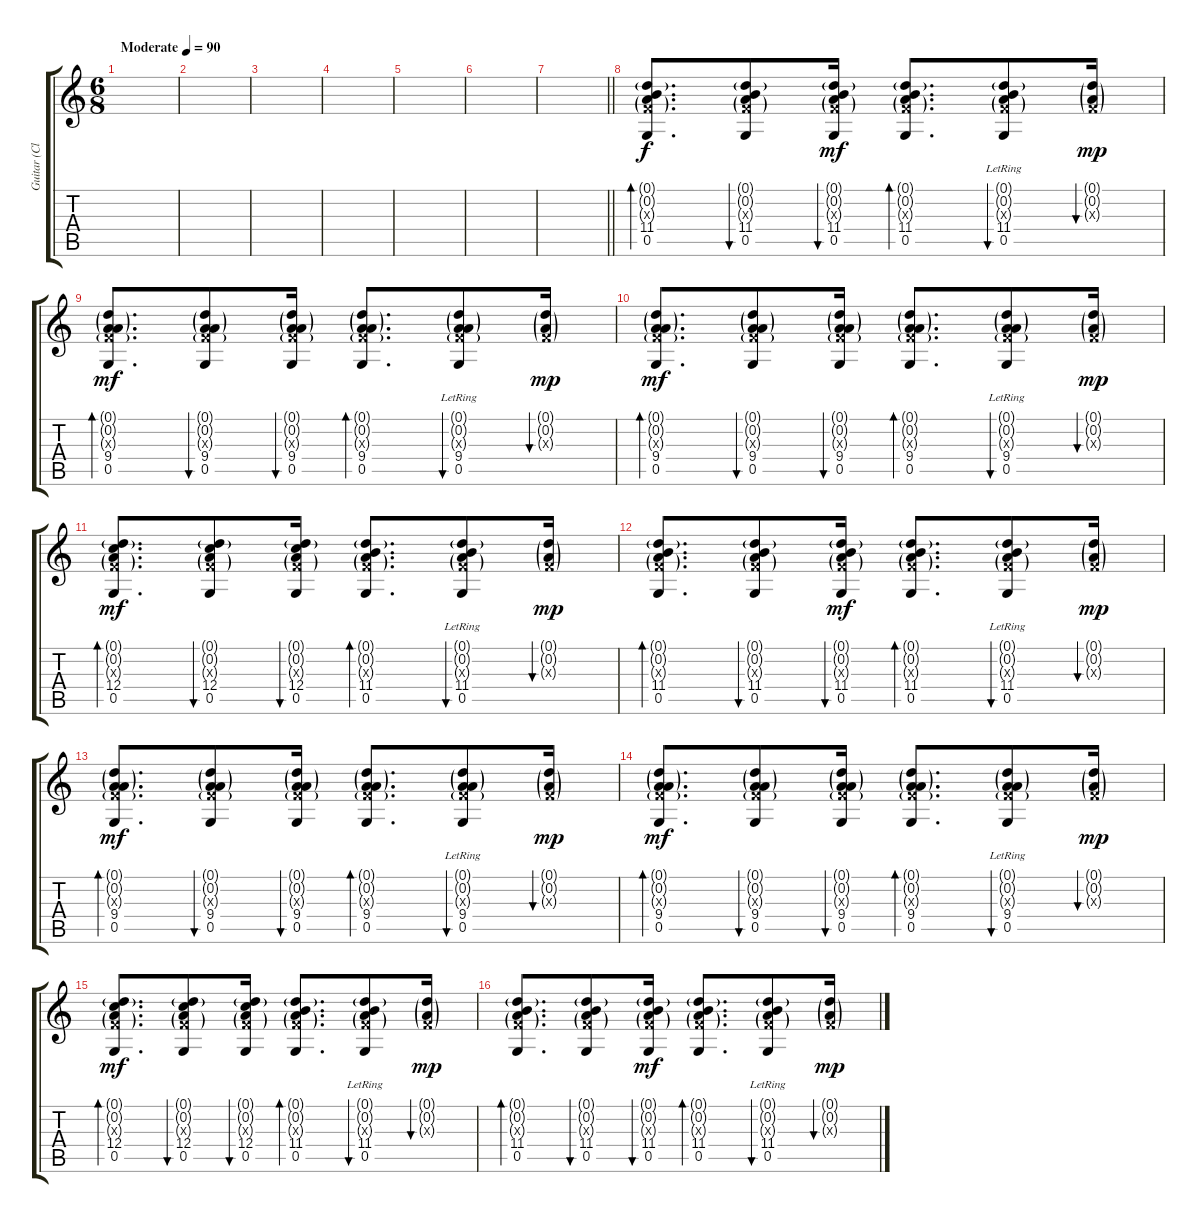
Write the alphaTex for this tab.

\track ("Guitar (Clean)" "Guitar (Cl") {instrument electricguitarclean}
\staff {score tabs}
\tuning (D4 A3 F3 C3 G2 D2) {hide}
\ts (6 8)
\tempo (90 "Moderate")
\clef g2
\ks c
|
|
|
|
|
|
\barLineRight lightlight
|
(0.1{g} 0.2{g} 0.3{g x} 11.4 0.5).8{d bd 120} (0.1{g} 0.2{g} 0.3{g x} 11.4 0.5).8{bu 60} (0.1{g} 0.2{g} 0.3{g x} 11.4 0.5).16{bu 60 dy mf} (0.1{g} 0.2{g} 0.3{g x} 11.4 0.5).8{d bd 60} (0.1{g} 0.2{g} 0.3{g x} 11.4{lr} 0.5{lr}).8{bu 60} (0.1{g} 0.2{g} 0.3{g x}).16{bu 60 dy mp} |
(0.1{g} 0.2{g} 0.3{g x} 9.4 0.5).8{d bd 60 dy mf} (0.1{g} 0.2{g} 0.3{g x} 9.4 0.5).8{bu 60} (0.1{g} 0.2{g} 0.3{g x} 9.4 0.5).16{bu 60} (0.1{g} 0.2{g} 0.3{g x} 9.4 0.5).8{d bd 60} (0.1{g} 0.2{g} 0.3{g x} 9.4{lr} 0.5{lr}).8{bu 60} (0.1{g} 0.2{g} 0.3{g x}).16{bu 60 dy mp} |
(0.1{g} 0.2{g} 0.3{g x} 9.4 0.5).8{d bd 60 dy mf} (0.1{g} 0.2{g} 0.3{g x} 9.4 0.5).8{bu 60} (0.1{g} 0.2{g} 0.3{g x} 9.4 0.5).16{bu 60} (0.1{g} 0.2{g} 0.3{g x} 9.4 0.5).8{d bd 60} (0.1{g} 0.2{g} 0.3{g x} 9.4{lr} 0.5{lr}).8{bu 60} (0.1{g} 0.2{g} 0.3{g x}).16{bu 60 dy mp} |
(0.1{g} 0.2{g} 0.3{g x} 12.4 0.5).8{d bd 60 dy mf} (0.1{g} 0.2{g} 0.3{g x} 12.4 0.5).8{bu 60} (0.1{g} 0.2{g} 0.3{g x} 12.4 0.5).16{bu 60} (0.1{g} 0.2{g} 0.3{g x} 11.4 0.5).8{d bd 60} (0.1{g} 0.2{g} 0.3{g x} 11.4{lr} 0.5{lr}).8{bu 60} (0.1{g} 0.2{g} 0.3{g x}).16{bu 60 dy mp} |
(0.1{g} 0.2{g} 0.3{g x} 11.4 0.5).8{d bd 120} (0.1{g} 0.2{g} 0.3{g x} 11.4 0.5).8{bu 60} (0.1{g} 0.2{g} 0.3{g x} 11.4 0.5).16{bu 60 dy mf} (0.1{g} 0.2{g} 0.3{g x} 11.4 0.5).8{d bd 60} (0.1{g} 0.2{g} 0.3{g x} 11.4{lr} 0.5{lr}).8{bu 60} (0.1{g} 0.2{g} 0.3{g x}).16{bu 60 dy mp} |
(0.1{g} 0.2{g} 0.3{g x} 9.4 0.5).8{d bd 60 dy mf} (0.1{g} 0.2{g} 0.3{g x} 9.4 0.5).8{bu 60} (0.1{g} 0.2{g} 0.3{g x} 9.4 0.5).16{bu 60} (0.1{g} 0.2{g} 0.3{g x} 9.4 0.5).8{d bd 60} (0.1{g} 0.2{g} 0.3{g x} 9.4{lr} 0.5{lr}).8{bu 60} (0.1{g} 0.2{g} 0.3{g x}).16{bu 60 dy mp} |
(0.1{g} 0.2{g} 0.3{g x} 9.4 0.5).8{d bd 60 dy mf} (0.1{g} 0.2{g} 0.3{g x} 9.4 0.5).8{bu 60} (0.1{g} 0.2{g} 0.3{g x} 9.4 0.5).16{bu 60} (0.1{g} 0.2{g} 0.3{g x} 9.4 0.5).8{d bd 60} (0.1{g} 0.2{g} 0.3{g x} 9.4{lr} 0.5{lr}).8{bu 60} (0.1{g} 0.2{g} 0.3{g x}).16{bu 60 dy mp} |
(0.1{g} 0.2{g} 0.3{g x} 12.4 0.5).8{d bd 60 dy mf} (0.1{g} 0.2{g} 0.3{g x} 12.4 0.5).8{bu 60} (0.1{g} 0.2{g} 0.3{g x} 12.4 0.5).16{bu 60} (0.1{g} 0.2{g} 0.3{g x} 11.4 0.5).8{d bd 60} (0.1{g} 0.2{g} 0.3{g x} 11.4{lr} 0.5{lr}).8{bu 60} (0.1{g} 0.2{g} 0.3{g x}).16{bu 60 dy mp} |
(0.1{g} 0.2{g} 0.3{g x} 11.4 0.5).8{d bd 120} (0.1{g} 0.2{g} 0.3{g x} 11.4 0.5).8{bu 60} (0.1{g} 0.2{g} 0.3{g x} 11.4 0.5).16{bu 60 dy mf} (0.1{g} 0.2{g} 0.3{g x} 11.4 0.5).8{d bd 60} (0.1{g} 0.2{g} 0.3{g x} 11.4{lr} 0.5{lr}).8{bu 60} (0.1{g} 0.2{g} 0.3{g x}).16{bu 60 dy mp}
